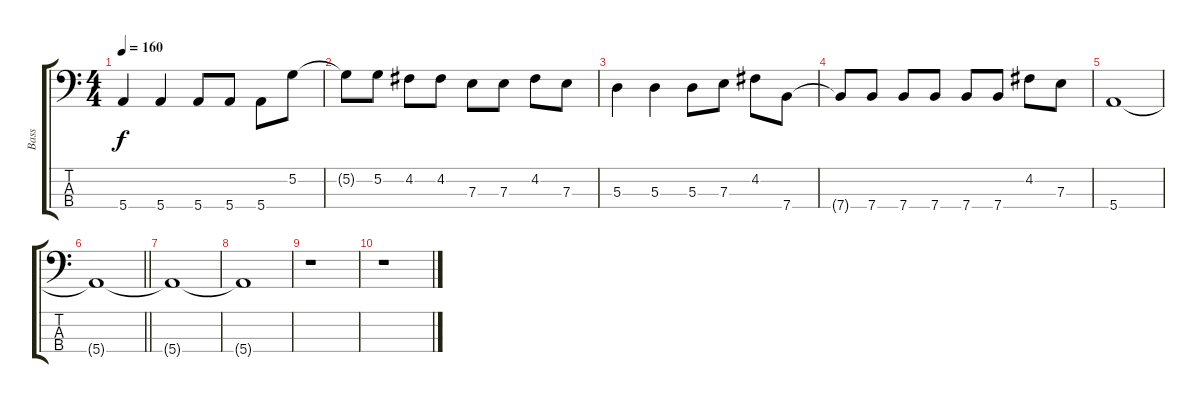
\track ("Bass" "Bass") {instrument electricbassfinger}
\staff {score tabs}
\tuning (G2 D2 A1 E1) {hide}
\ts (4 4)
\tempo 160
\clef f4
\ks c
5.4.4{dy f} 5.4.4 5.4.8 5.4.8 5.4.8 5.2.8 |
5.2{t}.8 5.2.8 4.2.8 4.2.8 7.3.8 7.3.8 4.2.8 7.3.8 |
5.3.4 5.3.4 5.3.8 7.3.8 4.2.8 7.4.8 |
7.4{t}.8 7.4.8 7.4.8 7.4.8 7.4.8 7.4.8 4.2.8 7.3.8 |
5.4.1 |
\barLineRight lightlight
5.4{t}.1 |
5.4{t}.1 |
5.4{t}.1 |
r.1 |
r.1
